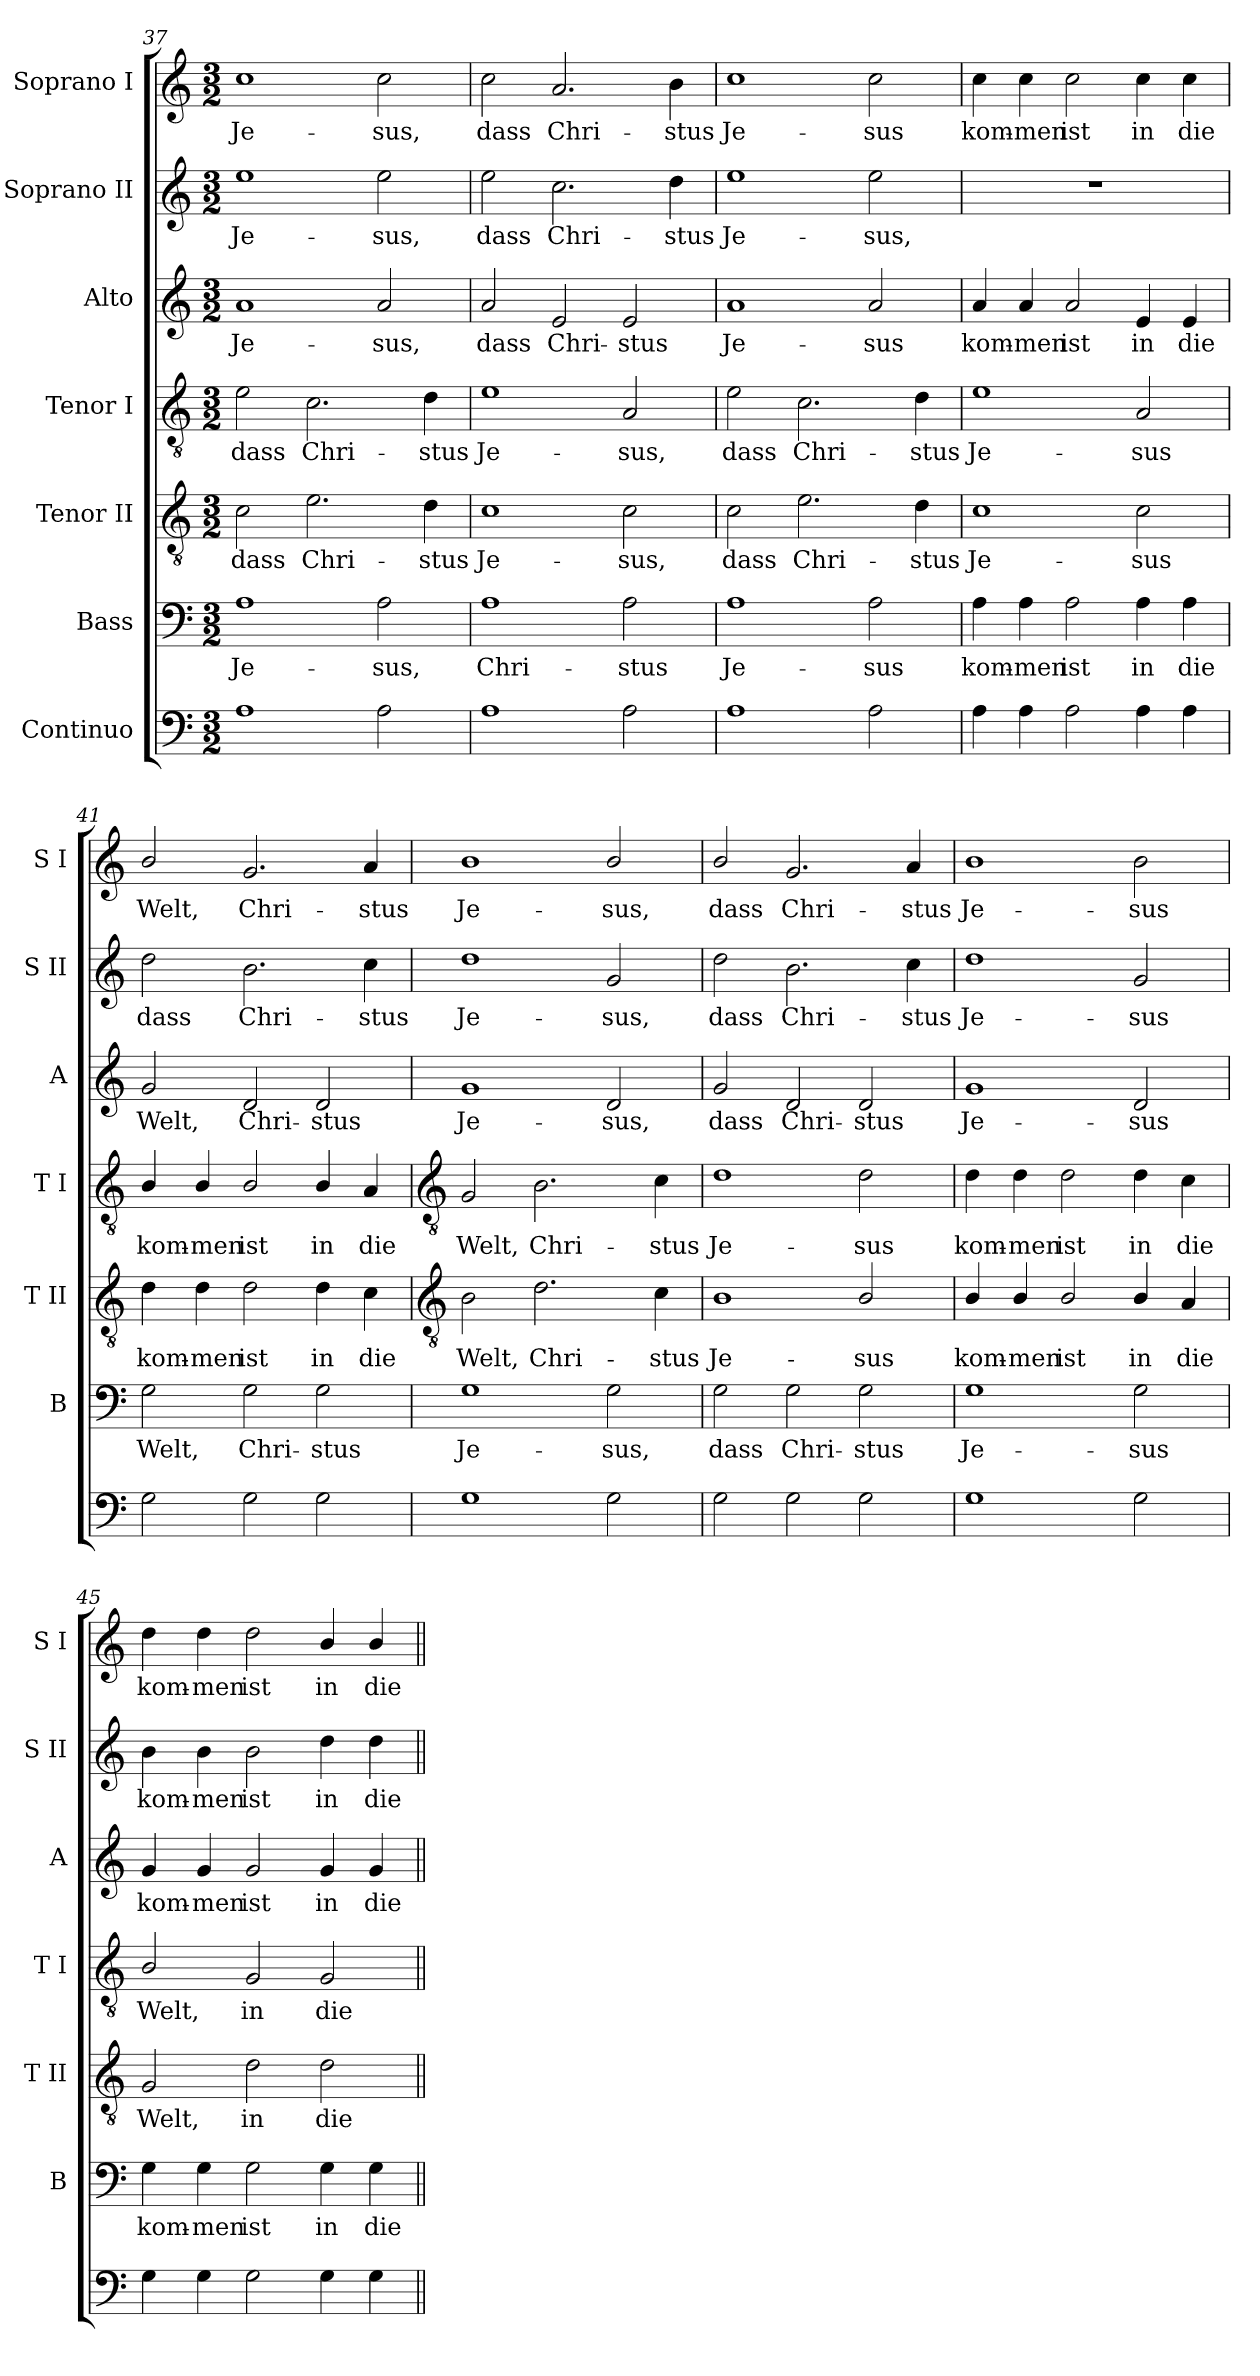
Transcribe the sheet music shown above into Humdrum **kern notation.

**kern	**kern	**text	**kern	**text	**kern	**text	**kern	**text	**kern	**text	**kern	**text
*part7	*part6	*part6	*part5	*part5	*part4	*part4	*part3	*part3	*part2	*part2	*part1	*part1
*staff7	*staff6	*staff6	*staff5	*staff5	*staff4	*staff4	*staff3	*staff3	*staff2	*staff2	*staff1	*staff1
*I"Continuo	*I"Bass	*	*I"Tenor II	*	*I"Tenor I	*	*I"Alto	*	*I"Soprano II	*	*I"Soprano I	*
*	*I'B	*	*I'T II	*	*I'T I	*	*I'A	*	*I'S II	*	*I'S I	*
*clefF4	*clefF4	*	*clefGv2	*	*clefGv2	*	*clefG2	*	*clefG2	*	*clefG2	*
*k[]	*k[]	*	*k[]	*	*k[]	*	*k[]	*	*k[]	*	*k[]	*
*C:	*C:	*	*C:	*	*C:	*	*C:	*	*C:	*	*C:	*
*M3/2	*M3/2	*	*M3/2	*	*M3/2	*	*M3/2	*	*M3/2	*	*M3/2	*
=37	=37	=37	=37	=37	=37	=37	=37	=37	=37	=37	=37	=37
!	!	!LO:LY:b	!	!LO:LY:b	!	!LO:LY:b	!	!LO:LY:b	!	!LO:LY:b	!	!LO:LY:b
1A	1A	Je-	2c	dass	2e	dass	1a	Je-	1ee	Je-	1cc	Je-
!	!	!	!	!LO:LY:b	!	!LO:LY:b	!	!	!	!	!	!
.	.	.	2.e	Chri-	2.c	Chri-	.	.	.	.	.	.
!	!	!LO:LY:b	!	!	!	!	!	!LO:LY:b	!	!LO:LY:b	!	!LO:LY:b
2A	2A	-sus,	.	.	.	.	2a	-sus,	2ee	-sus,	2cc	-sus,
!	!	!	!	!LO:LY:b	!	!LO:LY:b	!	!	!	!	!	!
.	.	.	4d	-stus	4d	-stus	.	.	.	.	.	.
=38	=38	=38	=38	=38	=38	=38	=38	=38	=38	=38	=38	=38
!	!	!LO:LY:b	!	!LO:LY:b	!	!LO:LY:b	!	!LO:LY:b	!	!LO:LY:b	!	!LO:LY:b
1A	1A	Chri-	1c	Je-	1e	Je-	2a	dass	2ee	dass	2cc	dass
!	!	!	!	!	!	!	!	!LO:LY:b	!	!LO:LY:b	!	!LO:LY:b
.	.	.	.	.	.	.	2e	Chri-	2.cc	Chri-	2.a	Chri-
!	!	!LO:LY:b	!	!LO:LY:b	!	!LO:LY:b	!	!LO:LY:b	!	!	!	!
2A	2A	-stus	2c	-sus,	2A	-sus,	2e	-stus	.	.	.	.
!	!	!	!	!	!	!	!	!	!	!LO:LY:b	!	!LO:LY:b
.	.	.	.	.	.	.	.	.	4dd	-stus	4b	-stus
=39	=39	=39	=39	=39	=39	=39	=39	=39	=39	=39	=39	=39
!	!	!LO:LY:b	!	!LO:LY:b	!	!LO:LY:b	!	!LO:LY:b	!	!LO:LY:b	!	!LO:LY:b
1A	1A	Je-	2c	dass	2e	dass	1a	Je-	1ee	Je-	1cc	Je-
!	!	!	!	!LO:LY:b	!	!LO:LY:b	!	!	!	!	!	!
.	.	.	2.e	Chri-	2.c	Chri-	.	.	.	.	.	.
!	!	!LO:LY:b	!	!	!	!	!	!LO:LY:b	!	!LO:LY:b	!	!LO:LY:b
2A	2A	-sus	.	.	.	.	2a	-sus	2ee	-sus,	2cc	-sus
!	!	!	!	!LO:LY:b	!	!LO:LY:b	!	!	!	!	!	!
.	.	.	4d	-stus	4d	-stus	.	.	.	.	.	.
=40	=40	=40	=40	=40	=40	=40	=40	=40	=40	=40	=40	=40
!	!	!LO:LY:b	!	!LO:LY:b	!	!LO:LY:b	!	!LO:LY:b	!	!	!	!LO:LY:b
4A	4A	kom-	1c	Je-	1e	Je-	4a	kom-	1.r	.	4cc	kom-
!	!	!LO:LY:b	!	!	!	!	!	!LO:LY:b	!	!	!	!LO:LY:b
4A	4A	-men	.	.	.	.	4a	-men	.	.	4cc	-men
!	!	!LO:LY:b	!	!	!	!	!	!LO:LY:b	!	!	!	!LO:LY:b
2A	2A	ist	.	.	.	.	2a	ist	.	.	2cc	ist
!	!	!LO:LY:b	!	!LO:LY:b	!	!LO:LY:b	!	!LO:LY:b	!	!	!	!LO:LY:b
4A	4A	in	2c	-sus	2A	-sus	4e	in	.	.	4cc	in
!	!	!LO:LY:b	!	!	!	!	!	!LO:LY:b	!	!	!	!LO:LY:b
4A	4A	die	.	.	.	.	4e	die	.	.	4cc	die
=41	=41	=41	=41	=41	=41	=41	=41	=41	=41	=41	=41	=41
!	!	!LO:LY:b	!	!LO:LY:b	!	!LO:LY:b	!	!LO:LY:b	!	!LO:LY:b	!	!LO:LY:b
2G	2G	Welt,	4d	kom-	4B/	kom-	2g	Welt,	2dd	dass	2b/	Welt,
!	!	!	!	!LO:LY:b	!	!LO:LY:b	!	!	!	!	!	!
.	.	.	4d	-men	4B/	-men	.	.	.	.	.	.
!	!	!LO:LY:b	!	!LO:LY:b	!	!LO:LY:b	!	!LO:LY:b	!	!LO:LY:b	!	!LO:LY:b
2G	2G	Chri-	2d	ist	2B/	ist	2d	Chri-	2.b	Chri-	2.g	Chri-
!	!	!LO:LY:b	!	!LO:LY:b	!	!LO:LY:b	!	!LO:LY:b	!	!	!	!
2G	2G	-stus	4d	in	4B/	in	2d	-stus	.	.	.	.
!	!	!	!	!LO:LY:b	!	!LO:LY:b	!	!	!	!LO:LY:b	!	!LO:LY:b
.	.	.	4c	die	4A	die	.	.	4cc	-stus	4a	-stus
!!LO:LB:g=z
=42	=42	=42	=42	=42	=42	=42	=42	=42	=42	=42	=42	=42
*	*	*	*clefGv2	*	*clefGv2	*	*	*	*	*	*	*
!	!	!LO:LY:b	!	!LO:LY:b	!	!LO:LY:b	!	!LO:LY:b	!	!LO:LY:b	!	!LO:LY:b
1G	1G	Je-	2B	Welt,	2G	Welt,	1g	Je-	1dd	Je-	1b	Je-
!	!	!	!	!LO:LY:b	!	!LO:LY:b	!	!	!	!	!	!
.	.	.	2.d	Chri-	2.B	Chri-	.	.	.	.	.	.
!	!	!LO:LY:b	!	!	!	!	!	!LO:LY:b	!	!LO:LY:b	!	!LO:LY:b
2G	2G	-sus,	.	.	.	.	2d	-sus,	2g	-sus,	2b/	-sus,
!	!	!	!	!LO:LY:b	!	!LO:LY:b	!	!	!	!	!	!
.	.	.	4c	-stus	4c	-stus	.	.	.	.	.	.
=43	=43	=43	=43	=43	=43	=43	=43	=43	=43	=43	=43	=43
!	!	!LO:LY:b	!	!LO:LY:b	!	!LO:LY:b	!	!LO:LY:b	!	!LO:LY:b	!	!LO:LY:b
2G	2G	dass	1B	Je-	1d	Je-	2g	dass	2dd	dass	2b/	dass
!	!	!LO:LY:b	!	!	!	!	!	!LO:LY:b	!	!LO:LY:b	!	!LO:LY:b
2G	2G	Chri-	.	.	.	.	2d	Chri-	2.b	Chri-	2.g	Chri-
!	!	!LO:LY:b	!	!LO:LY:b	!	!LO:LY:b	!	!LO:LY:b	!	!	!	!
2G	2G	-stus	2B/	-sus	2d	-sus	2d	-stus	.	.	.	.
!	!	!	!	!	!	!	!	!	!	!LO:LY:b	!	!LO:LY:b
.	.	.	.	.	.	.	.	.	4cc	-stus	4a	-stus
=44	=44	=44	=44	=44	=44	=44	=44	=44	=44	=44	=44	=44
!	!	!LO:LY:b	!	!LO:LY:b	!	!LO:LY:b	!	!LO:LY:b	!	!LO:LY:b	!	!LO:LY:b
1G	1G	Je-	4B/	kom-	4d	kom-	1g	Je-	1dd	Je-	1b	Je-
!	!	!	!	!LO:LY:b	!	!LO:LY:b	!	!	!	!	!	!
.	.	.	4B/	-men	4d	-men	.	.	.	.	.	.
!	!	!	!	!LO:LY:b	!	!LO:LY:b	!	!	!	!	!	!
.	.	.	2B/	ist	2d	ist	.	.	.	.	.	.
!	!	!LO:LY:b	!	!LO:LY:b	!	!LO:LY:b	!	!LO:LY:b	!	!LO:LY:b	!	!LO:LY:b
2G	2G	-sus	4B/	in	4d	in	2d	-sus	2g	-sus	2b	-sus
!	!	!	!	!LO:LY:b	!	!LO:LY:b	!	!	!	!	!	!
.	.	.	4A	die	4c	die	.	.	.	.	.	.
=45	=45	=45	=45	=45	=45	=45	=45	=45	=45	=45	=45	=45
!	!	!LO:LY:b	!	!LO:LY:b	!	!LO:LY:b	!	!LO:LY:b	!	!LO:LY:b	!	!LO:LY:b
4G	4G	kom-	2G	Welt,	2B/	Welt,	4g	kom-	4b	kom-	4dd	kom-
!	!	!LO:LY:b	!	!	!	!	!	!LO:LY:b	!	!LO:LY:b	!	!LO:LY:b
4G	4G	-men	.	.	.	.	4g	-men	4b	-men	4dd	-men
!	!	!LO:LY:b	!	!LO:LY:b	!	!LO:LY:b	!	!LO:LY:b	!	!LO:LY:b	!	!LO:LY:b
2G	2G	ist	2d	in	2G	in	2g	ist	2b	ist	2dd	ist
!	!	!LO:LY:b	!	!LO:LY:b	!	!LO:LY:b	!	!LO:LY:b	!	!LO:LY:b	!	!LO:LY:b
4G	4G	in	2d	die	2G	die	4g	in	4dd	in	4b/	in
!	!	!LO:LY:b	!	!	!	!	!	!LO:LY:b	!	!LO:LY:b	!	!LO:LY:b
4G	4G	die	.	.	.	.	4g	die	4dd	die	4b/	die
=||	=||	=||	=||	=||	=||	=||	=||	=||	=||	=||	=||	=||
*-	*-	*-	*-	*-	*-	*-	*-	*-	*-	*-	*-	*-
